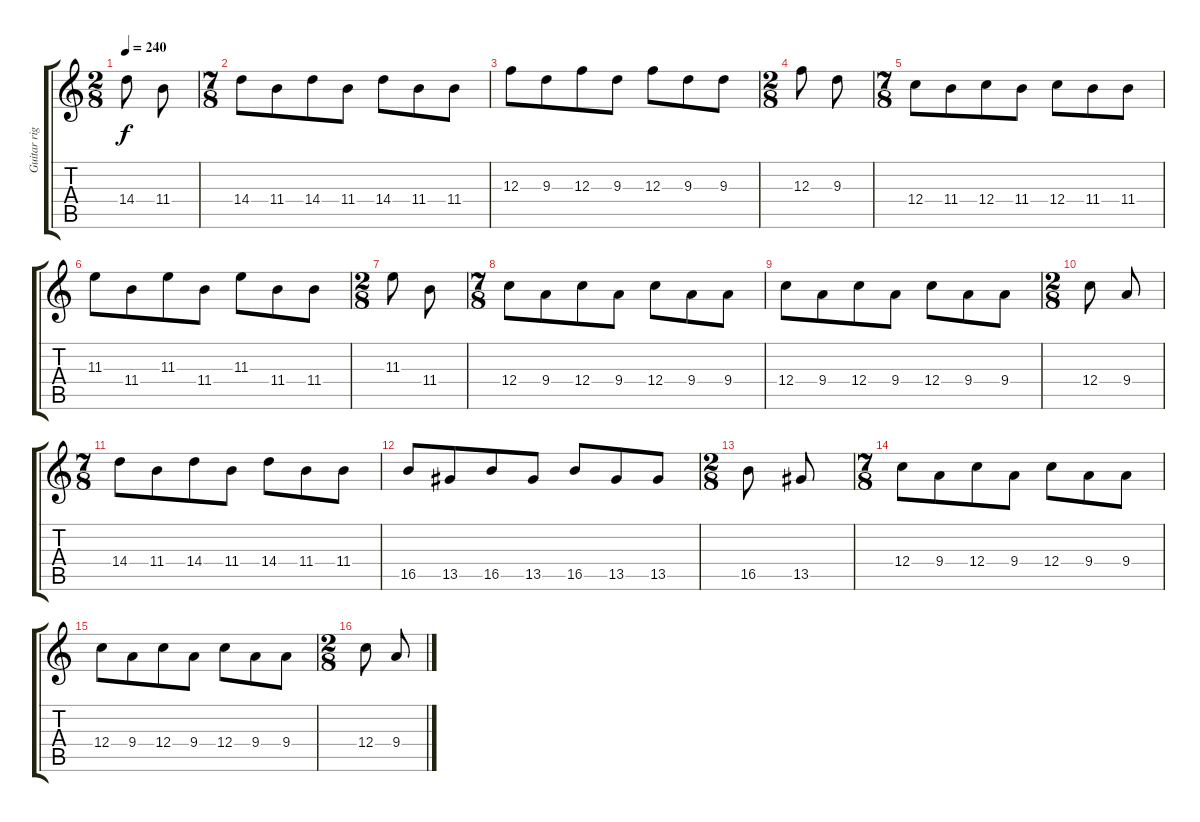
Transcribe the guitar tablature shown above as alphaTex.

\track ("Guitar right" "Guitar rig") {instrument distortionguitar}
\staff {score tabs}
\tuning (D4 A3 F3 C3 G2 D2) {hide}
\ts (2 8)
\tempo 240
\clef g2
\ks c
14.4.8{dy f} 11.4.8 |
\ts (7 8)
14.4.8 11.4.8 14.4.8 11.4.8 14.4.8 11.4.8 11.4.8 |
12.3.8 9.3.8 12.3.8 9.3.8 12.3.8 9.3.8 9.3.8 |
\ts (2 8)
12.3.8 9.3.8 |
\ts (7 8)
12.4.8 11.4.8 12.4.8 11.4.8 12.4.8 11.4.8 11.4.8 |
11.3.8 11.4.8 11.3.8 11.4.8 11.3.8 11.4.8 11.4.8 |
\ts (2 8)
11.3.8 11.4.8 |
\ts (7 8)
12.4.8 9.4.8 12.4.8 9.4.8 12.4.8 9.4.8 9.4.8 |
12.4.8 9.4.8 12.4.8 9.4.8 12.4.8 9.4.8 9.4.8 |
\ts (2 8)
12.4.8 9.4.8 |
\ts (7 8)
14.4.8 11.4.8 14.4.8 11.4.8 14.4.8 11.4.8 11.4.8 |
16.5.8 13.5.8 16.5.8 13.5.8 16.5.8 13.5.8 13.5.8 |
\ts (2 8)
16.5.8 13.5.8 |
\ts (7 8)
12.4.8 9.4.8 12.4.8 9.4.8 12.4.8 9.4.8 9.4.8 |
12.4.8 9.4.8 12.4.8 9.4.8 12.4.8 9.4.8 9.4.8 |
\ts (2 8)
12.4.8 9.4.8
